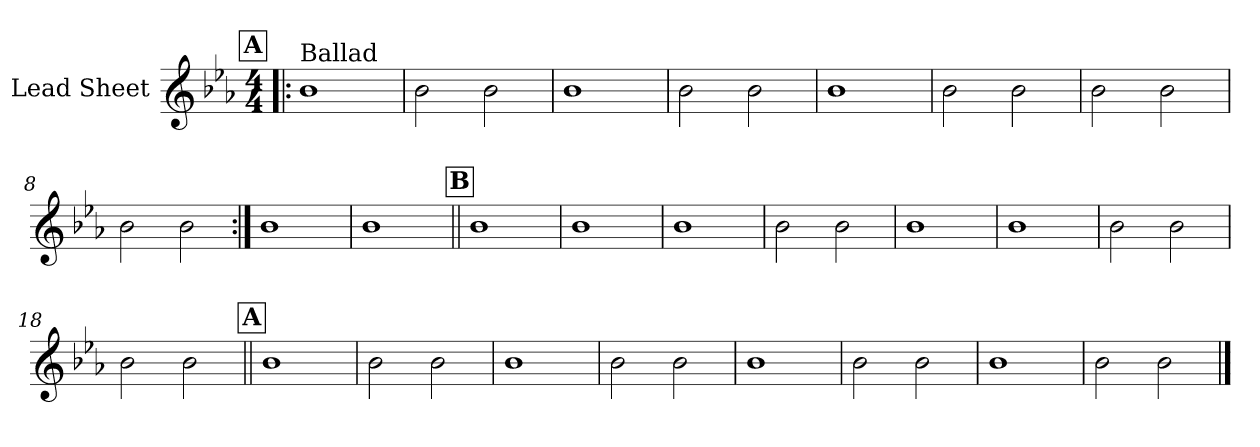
**kern
*part1
*staff1
*I"Lead Sheet
*clefG2
*k[b-e-a-]
*E-:
*M4/4
!!LO:REH:place=s1:a:fs=14:t=A
=1!|:
!LO:TX:a:t=Ballad
1b-
=2
2b-\
2b-\
=3
1b-
=4
2b-\
2b-\
!!LO:LB:g=z
=5
1b-
=6
2b-\
2b-\
=7
2b-\
2b-\
=8
2b-\
2b-\
!!LO:LB:g=z
=9:|!
1b-
=10
1b-
!!LO:LB:g=z
!!LO:REH:place=s1:a:fs=14:t=B
=11||
1b-
=12
1b-
=13
1b-
=14
2b-\
2b-\
!!LO:LB:g=z
=15
1b-
=16
1b-
=17
2b-\
2b-\
=18
2b-\
2b-\
!!LO:LB:g=z
!!LO:REH:place=s1:a:fs=14:t=A
=19||
1b-
=20
2b-\
2b-\
=21
1b-
=22
2b-\
2b-\
!!LO:LB:g=z
=23
1b-
=24
2b-\
2b-\
=25
1b-
=26
2b-\
2b-\
==
*-
